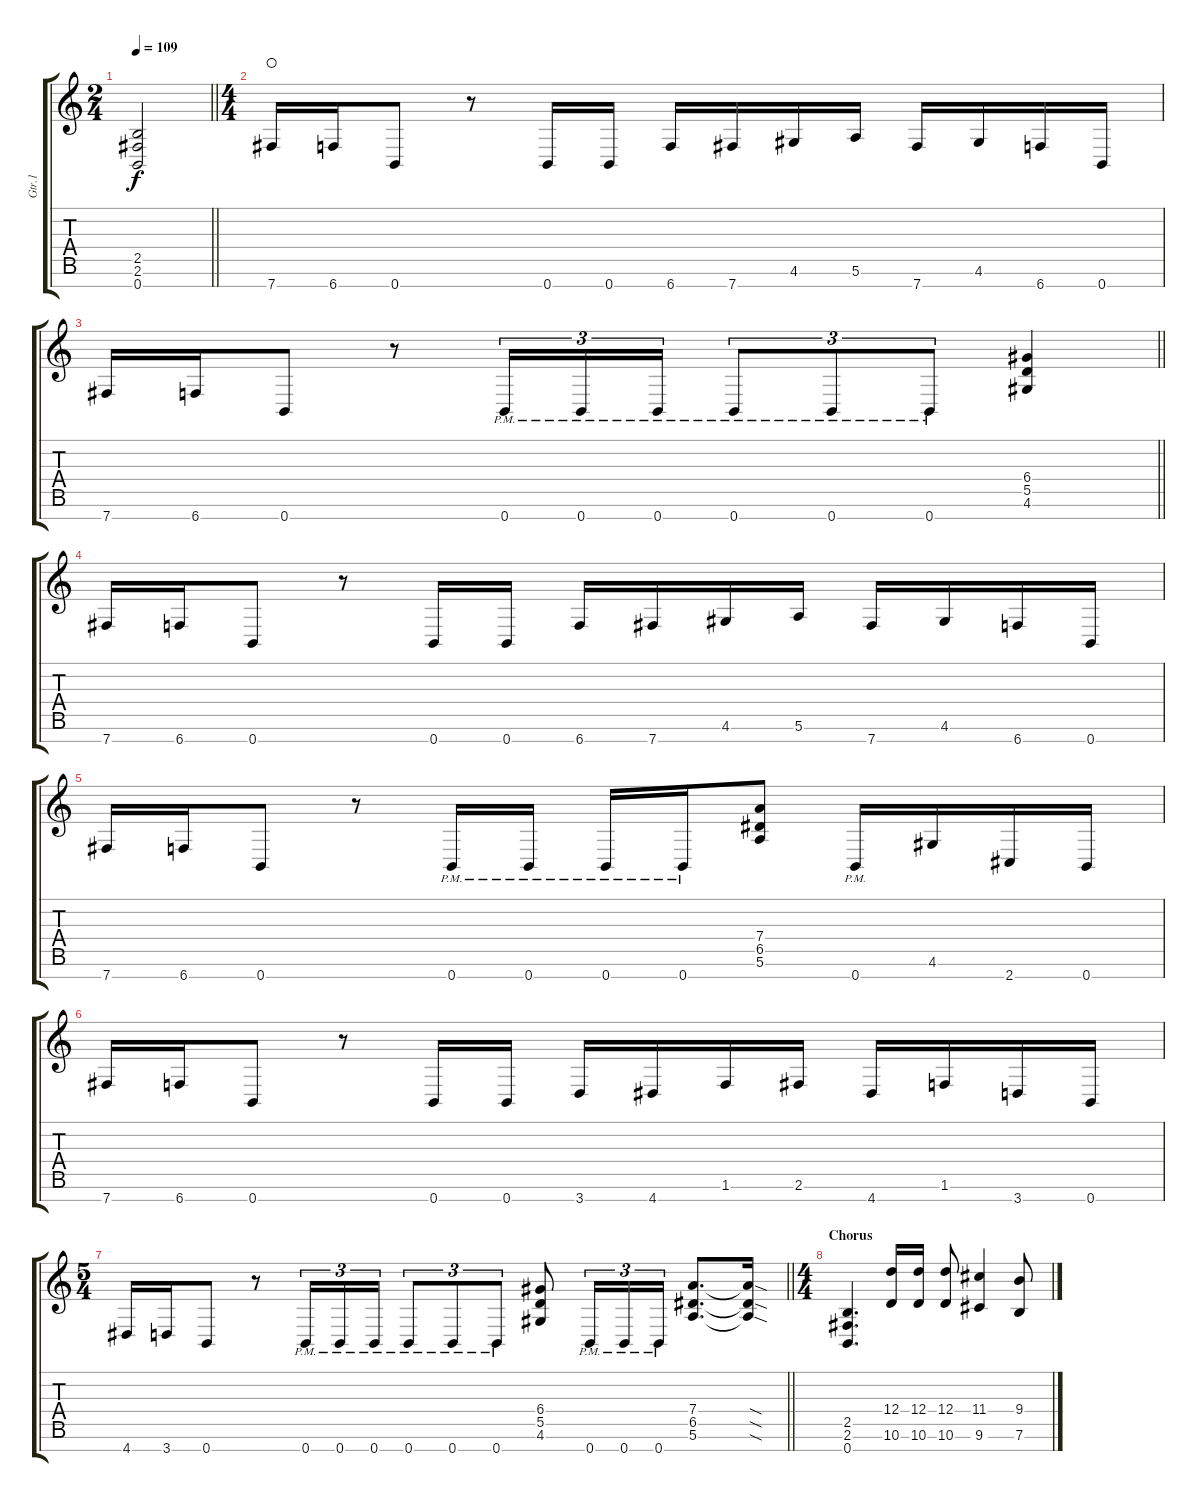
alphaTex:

\track ("Gtr.1" "Gtr.1") {instrument distortionguitar}
\staff {score tabs}
\tuning (E4 B3 G3 D3 A2 E2 B1) {hide}
\ts (2 4)
\tempo 109
\clef g2
\barLineRight lightlight
\ks c
(2.5 2.6 0.7).2{dy f} |
\ts (4 4)
7.7.16{waho} 6.7.16 0.7.8 r.8 0.7.16 0.7.16 6.7.16 7.7.16 4.6.16 5.6.16 7.7.16 4.6.16 6.7.16 0.7.16 |
\barLineRight lightlight
7.7.16 6.7.16 0.7.8 r.8 0.7{pm}.16{tu (3 2)} 0.7{pm}.16{tu (3 2)} 0.7{pm}.16{tu (3 2)} 0.7{pm}.8{tu (3 2)} 0.7{pm}.8{tu (3 2)} 0.7{pm}.8{tu (3 2)} (6.4 5.5 4.6).4 |
7.7.16 6.7.16 0.7.8 r.8 0.7.16 0.7.16 6.7.16 7.7.16 4.6.16 5.6.16 7.7.16 4.6.16 6.7.16 0.7.16 |
7.7.16 6.7.16 0.7.8 r.8 0.7{pm}.16 0.7{pm}.16 0.7{pm}.16 0.7{pm}.16 (7.4 6.5 5.6).8 0.7{pm}.16 4.6.16 2.7.16 0.7.16 |
7.7.16 6.7.16 0.7.8 r.8 0.7.16 0.7.16 3.7.16 4.7.16 1.6.16 2.6.16 4.7.16 1.6.16 3.7.16 0.7.16 |
\ts (5 4)
\barLineRight lightlight
4.7.16 3.7.16 0.7.8 r.8 0.7{pm}.16{tu (3 2)} 0.7{pm}.16{tu (3 2)} 0.7{pm}.16{tu (3 2)} 0.7{pm}.8{tu (3 2)} 0.7{pm}.8{tu (3 2)} 0.7{pm}.8{tu (3 2)} (6.4 5.5 4.6).8 0.7{pm}.16{tu (3 2)} 0.7{pm}.16{tu (3 2)} 0.7{pm}.16{tu (3 2)} (7.4 6.5 5.6).8{d} (7.4{sod t} 6.5{sod t} 5.6{sod t}).16 |
\ts (4 4)
\section ("" "Chorus")
(2.5 2.6 0.7).4{d} (12.4 10.6).16 (12.4 10.6).16 (12.4 10.6).8 (11.4 9.6).4 (9.4 7.6).8
